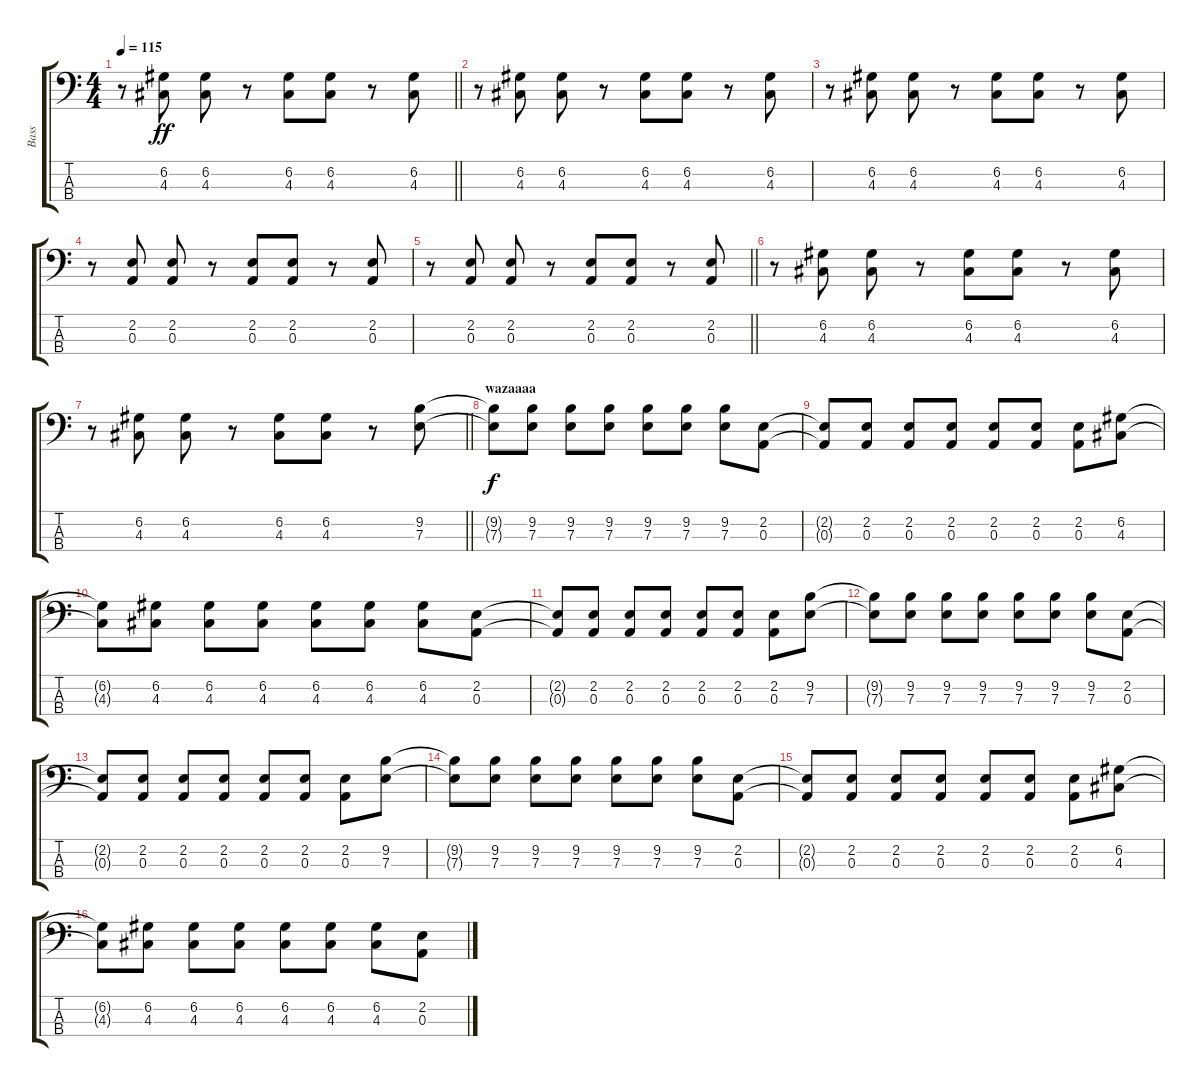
\track ("Bass" "Bass") {instrument electricbassfinger}
\staff {score tabs}
\tuning (G2 D2 A1 E1) {hide}
\ts (4 4)
\tempo 115
\clef f4
\barLineRight lightlight
\ks c
r.8{dy ff} (6.2 4.3).8 (6.2 4.3).8 r.8 (6.2 4.3).8 (6.2 4.3).8 r.8 (6.2 4.3).8 |
\section ("" "")
r.8 (6.2 4.3).8 (6.2 4.3).8 r.8 (6.2 4.3).8 (6.2 4.3).8 r.8 (6.2 4.3).8 |
r.8 (6.2 4.3).8 (6.2 4.3).8 r.8 (6.2 4.3).8 (6.2 4.3).8 r.8 (6.2 4.3).8 |
r.8 (2.2 0.3).8 (2.2 0.3).8 r.8 (2.2 0.3).8 (2.2 0.3).8 r.8 (2.2 0.3).8 |
\barLineRight lightlight
r.8 (2.2 0.3).8 (2.2 0.3).8 r.8 (2.2 0.3).8 (2.2 0.3).8 r.8 (2.2 0.3).8 |
\section ("" "")
r.8 (6.2 4.3).8 (6.2 4.3).8 r.8 (6.2 4.3).8 (6.2 4.3).8 r.8 (6.2 4.3).8 |
\barLineRight lightlight
r.8 (6.2 4.3).8 (6.2 4.3).8 r.8 (6.2 4.3).8 (6.2 4.3).8 r.8 (9.2 7.3).8 |
\section ("" "wazaaaa")
(9.2{t} 7.3{t}).8{dy f} (9.2 7.3).8 (9.2 7.3).8 (9.2 7.3).8 (9.2 7.3).8 (9.2 7.3).8 (9.2 7.3).8 (2.2 0.3).8 |
(2.2{t} 0.3{t}).8 (2.2 0.3).8 (2.2 0.3).8 (2.2 0.3).8 (2.2 0.3).8 (2.2 0.3).8 (2.2 0.3).8 (6.2 4.3).8 |
(6.2{t} 4.3{t}).8 (6.2 4.3).8 (6.2 4.3).8 (6.2 4.3).8 (6.2 4.3).8 (6.2 4.3).8 (6.2 4.3).8 (2.2 0.3).8 |
(2.2{t} 0.3{t}).8 (2.2 0.3).8 (2.2 0.3).8 (2.2 0.3).8 (2.2 0.3).8 (2.2 0.3).8 (2.2 0.3).8 (9.2 7.3).8 |
(9.2{t} 7.3{t}).8 (9.2 7.3).8 (9.2 7.3).8 (9.2 7.3).8 (9.2 7.3).8 (9.2 7.3).8 (9.2 7.3).8 (2.2 0.3).8 |
(2.2{t} 0.3{t}).8 (2.2 0.3).8 (2.2 0.3).8 (2.2 0.3).8 (2.2 0.3).8 (2.2 0.3).8 (2.2 0.3).8 (9.2 7.3).8 |
(9.2{t} 7.3{t}).8 (9.2 7.3).8 (9.2 7.3).8 (9.2 7.3).8 (9.2 7.3).8 (9.2 7.3).8 (9.2 7.3).8 (2.2 0.3).8 |
(2.2{t} 0.3{t}).8 (2.2 0.3).8 (2.2 0.3).8 (2.2 0.3).8 (2.2 0.3).8 (2.2 0.3).8 (2.2 0.3).8 (6.2 4.3).8 |
(6.2{t} 4.3{t}).8 (6.2 4.3).8 (6.2 4.3).8 (6.2 4.3).8 (6.2 4.3).8 (6.2 4.3).8 (6.2 4.3).8 (2.2 0.3).8
